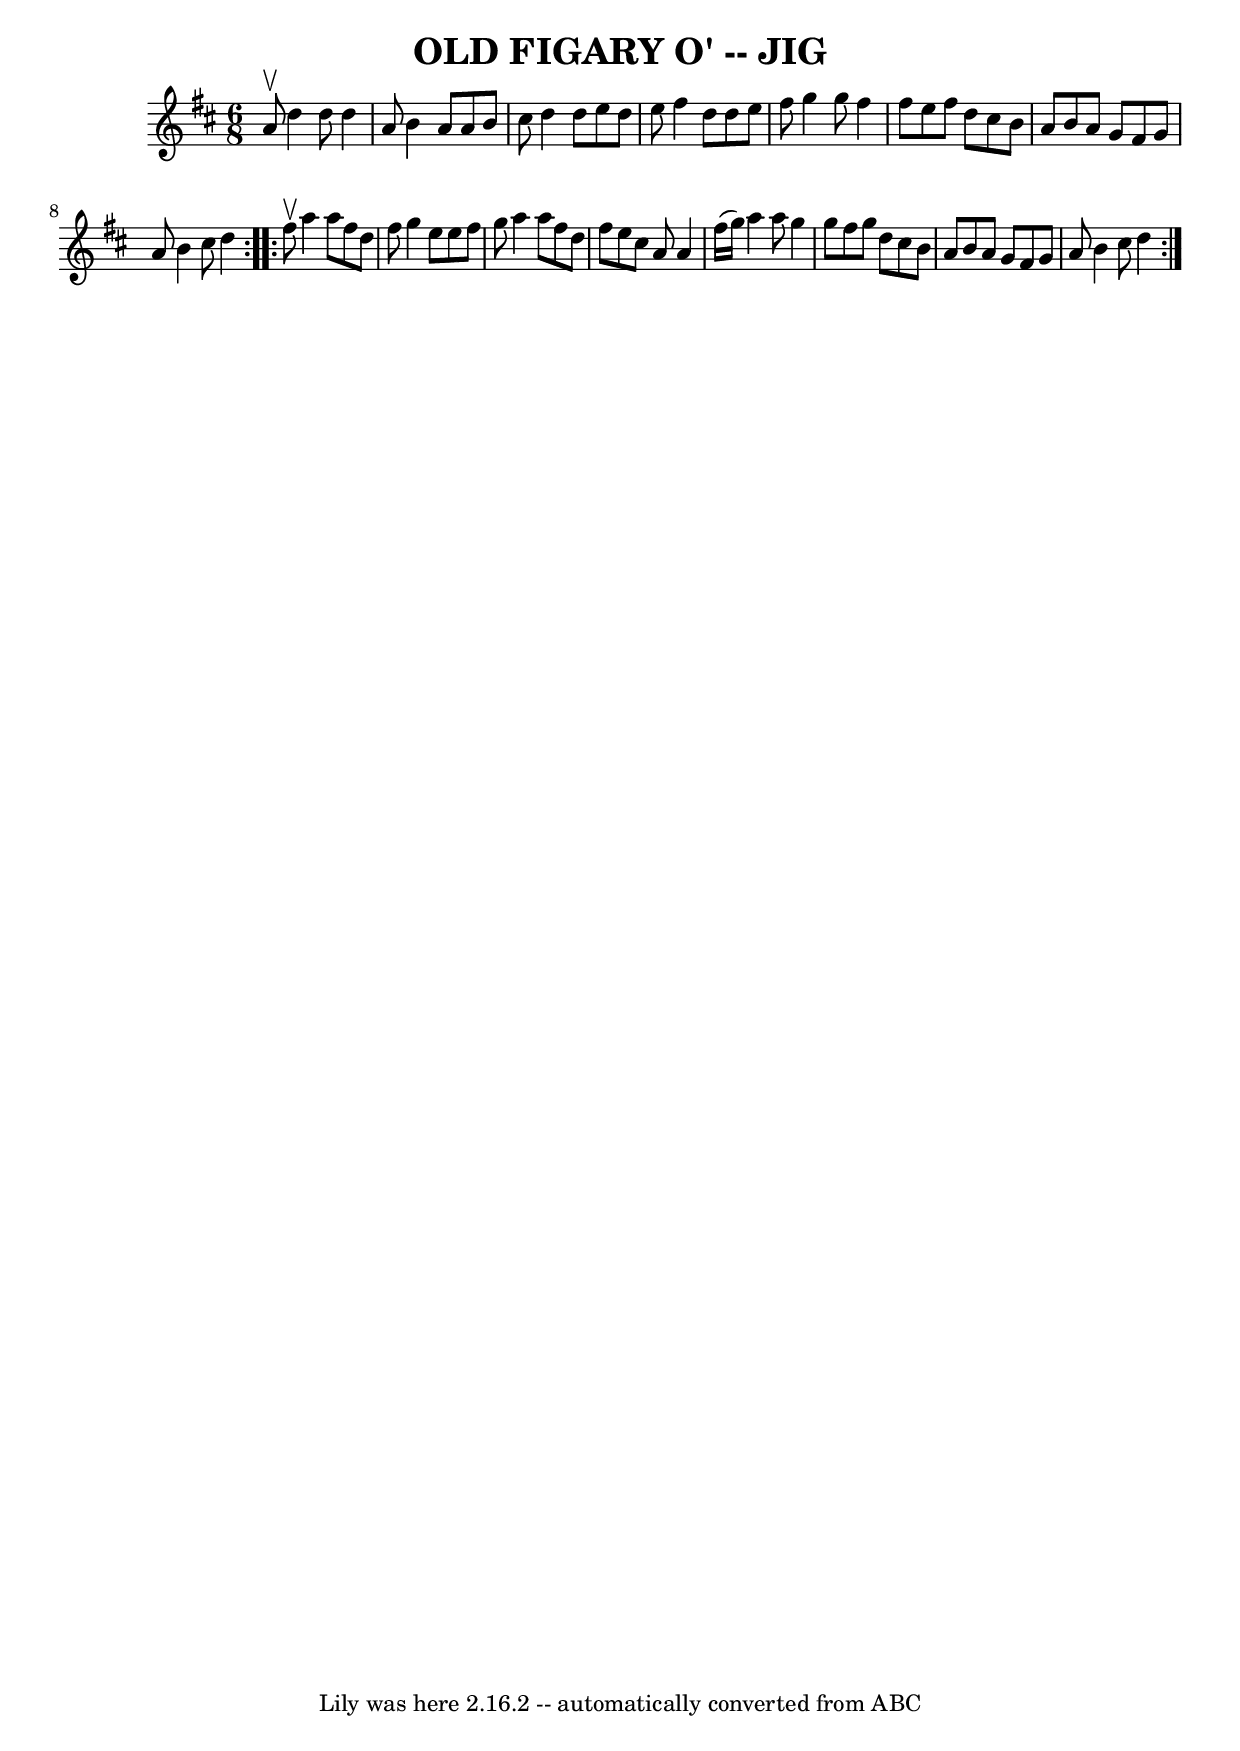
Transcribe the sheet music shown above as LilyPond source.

\version "2.16.2"
\include "Mammoth.ily"
\header {
  %% book = "Ryan's Mammoth Collection of Fiddle Tunes"
  crossRefNumber = "1"
  footnotes = ""
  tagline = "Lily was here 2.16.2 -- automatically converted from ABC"
  title = "OLD FIGARY O' -- JIG"

}
voicedefault =  {



  \repeat volta 2 {

    \time 6/8 
    \key d \major
    a'8^\upbow       |
    d''4 d''8 d''4    
    a'8    |
    b'4 a'8 a'8 b'8 cis''8    |
    d''4 d''8 
    e''8 d''8 e''8    |
    fis''4 d''8 d''8 e''8 fis''8   | |
    g''4 g''8 fis''4 fis''8    |
    e''8   
    fis''8 d''8 cis''8 b'8 a'8    |
    b'8 a'8 g'8    
    fis'8 g'8 a'8    |
    b'4 cis''8 d''4    
  }     

  \repeat volta 2 {
    fis''8^\upbow       |
    a''4 a''8 fis''8    
    d''8 fis''8    |
    g''4 e''8 e''8 fis''8 g''8    |
    
    a''4 a''8 fis''8 d''8 fis''8    |
    e''8 cis''8 a'8  
    a'4 fis''16 (g''16)   | |
    a''4 a''8 g''4   
    g''8    |
    fis''8 g''8 d''8 cis''8 b'8 a'8    |
    
    b'8 a'8 g'8 fis'8 g'8 a'8    |
    b'4 cis''8 d''4   
    
  }   

}

\score{
  <<

    \context Staff="default"
    {
      \voicedefault 
      
    }

  >>
  \layout {
    
  }
  \midi {
  }

}
